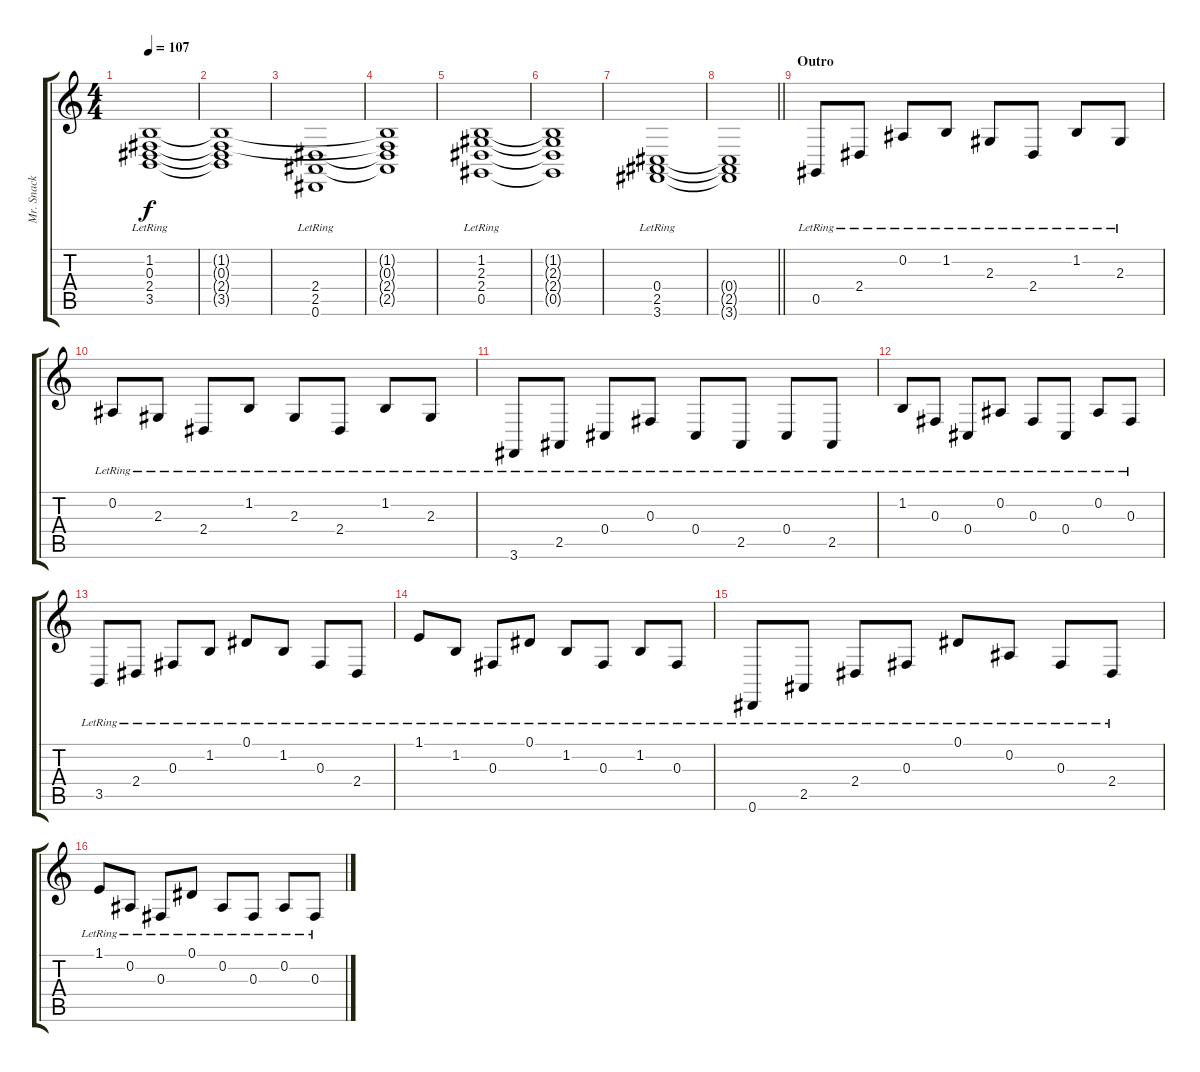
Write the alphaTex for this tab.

\track ("Mr. Snack" "Mr. Snack") {instrument acousticgrandpiano}
\staff {score tabs}
\tuning (Eb4 Bb3 Gb3 Db3 Ab2 Eb2) {hide}
\ts (4 4)
\tempo 107
\clef g2
\ks c
(1.2{lr} 0.3{lr} 2.4{lr} 3.5{lr}).1{dy f} |
(1.2{t} 0.3{t} 2.4{t} 3.5{t}).1 |
(2.4{lr} 2.5{lr} 0.6{lr}).1 |
(1.2{t} 0.3{t} 2.4{t} 2.5{t}).1 |
(1.2 2.3{lr} 2.4{lr} 0.5).1 |
(1.2{t} 2.3{t} 2.4{t} 0.5{t}).1 |
(0.4{lr} 2.5{lr} 3.6{lr}).1 |
\barLineRight lightlight
(0.4{t} 2.5{t} 3.6{t}).1 |
\section ("" "Outro")
0.5{lr}.8 2.4{lr}.8 0.2{lr}.8 1.2{lr}.8 2.3{lr}.8 2.4{lr}.8 1.2{lr}.8 2.3{lr}.8 |
0.2{lr}.8 2.3{lr}.8 2.4{lr}.8 1.2{lr}.8 2.3{lr}.8 2.4{lr}.8 1.2{lr}.8 2.3{lr}.8 |
3.6{lr}.8 2.5{lr}.8 0.4{lr}.8 0.3{lr}.8 0.4{lr}.8 2.5{lr}.8 0.4{lr}.8 2.5{lr}.8 |
1.2{lr}.8 0.3{lr}.8 0.4{lr}.8 0.2{lr}.8 0.3{lr}.8 0.4{lr}.8 0.2{lr}.8 0.3{lr}.8 |
3.5{lr}.8 2.4{lr}.8 0.3{lr}.8 1.2{lr}.8 0.1{lr}.8 1.2{lr}.8 0.3{lr}.8 2.4{lr}.8 |
1.1{lr}.8 1.2{lr}.8 0.3{lr}.8 0.1{lr}.8 1.2{lr}.8 0.3{lr}.8 1.2{lr}.8 0.3{lr}.8 |
0.6{lr}.8 2.5{lr}.8 2.4{lr}.8 0.3{lr}.8 0.1{lr}.8 0.2{lr}.8 0.3{lr}.8 2.4{lr}.8 |
1.1{lr}.8 0.2{lr}.8 0.3{lr}.8 0.1{lr}.8 0.2{lr}.8 0.3{lr}.8 0.2{lr}.8 0.3{lr}.8
